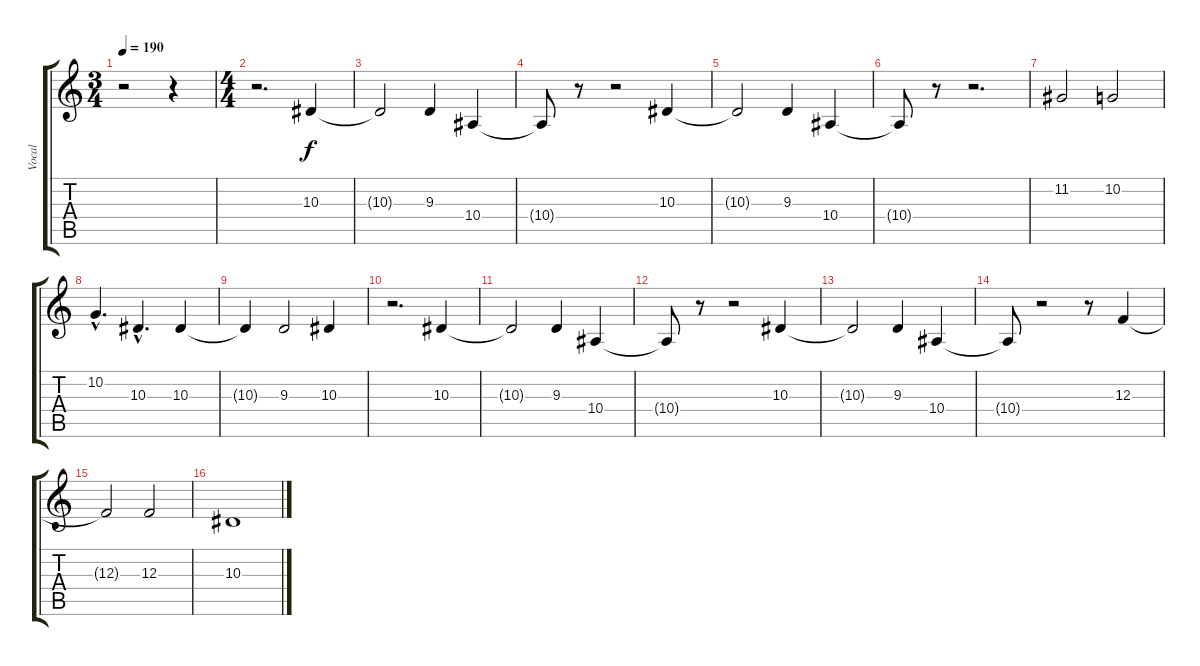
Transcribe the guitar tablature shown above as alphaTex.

\track ("Vocal" "Vocal") {instrument stringensemble1}
\staff {score tabs}
\tuning (D4 A3 F3 C3 G2 C2) {hide}
\ts (3 4)
\tempo 190
\clef g2
\ks c
r.2{dy f} r.4 |
\ts (4 4)
r.2{d} 10.3.4 |
10.3{t}.2 9.3.4 10.4.4 |
10.4{t}.8 r.8 r.2 10.3.4 |
10.3{t}.2 9.3.4 10.4.4 |
10.4{t}.8 r.8 r.2{d} |
11.2.2 10.2.2 |
10.2{hac}.4{d} 10.3{hac}.4{d} 10.3.4 |
10.3{t}.4 9.3.2 10.3.4 |
r.2{d} 10.3.4 |
10.3{t}.2 9.3.4 10.4.4 |
10.4{t}.8 r.8 r.2 10.3.4 |
10.3{t}.2 9.3.4 10.4.4 |
10.4{t}.8 r.2 r.8 12.3.4 |
12.3{t}.2 12.3.2 |
10.3.1
